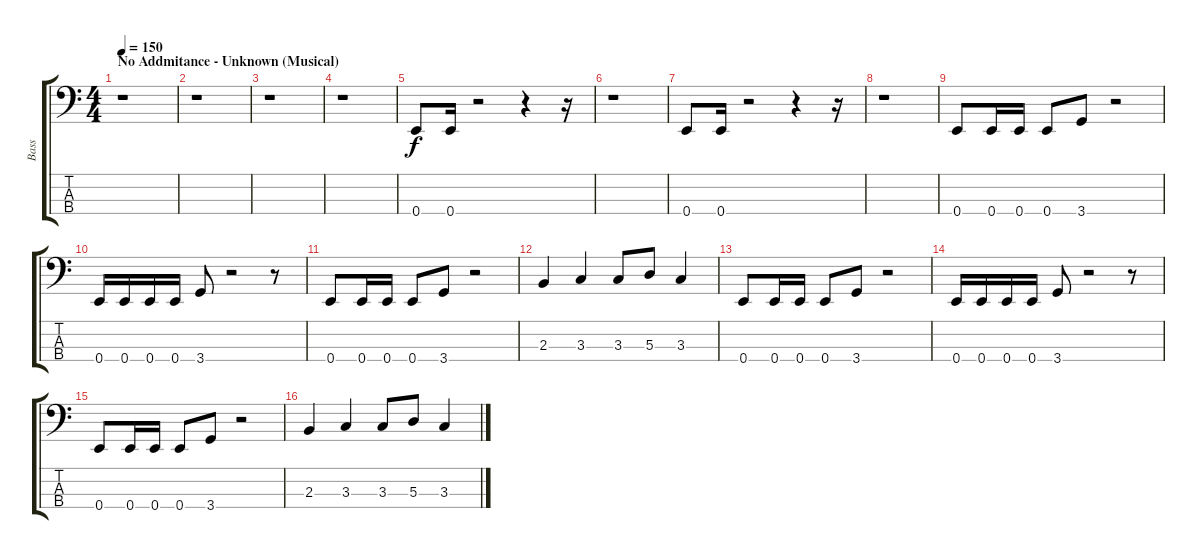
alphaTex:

\track ("Bass" "Bass") {instrument electricbasspick}
\staff {score tabs}
\tuning (G2 D2 A1 E1) {hide}
\ts (4 4)
\section ("" "No Addmitance - Unknown (Musical)")
\tempo 150
\clef f4
\ks c
r.1{dy f instrument electricbasspick} |
r.1 |
r.1 |
r.1 |
0.4.8 0.4.16 r.2 r.4 r.16 |
r.1 |
0.4.8 0.4.16 r.2 r.4 r.16 |
r.1 |
0.4.8 0.4.16 0.4.16 0.4.8 3.4.8 r.2 |
0.4.16 0.4.16 0.4.16 0.4.16 3.4.8 r.2 r.8 |
0.4.8 0.4.16 0.4.16 0.4.8 3.4.8 r.2 |
2.3.4 3.3.4 3.3.8 5.3.8 3.3.4 |
0.4.8 0.4.16 0.4.16 0.4.8 3.4.8 r.2 |
0.4.16 0.4.16 0.4.16 0.4.16 3.4.8 r.2 r.8 |
0.4.8 0.4.16 0.4.16 0.4.8 3.4.8 r.2 |
2.3.4 3.3.4 3.3.8 5.3.8 3.3.4
